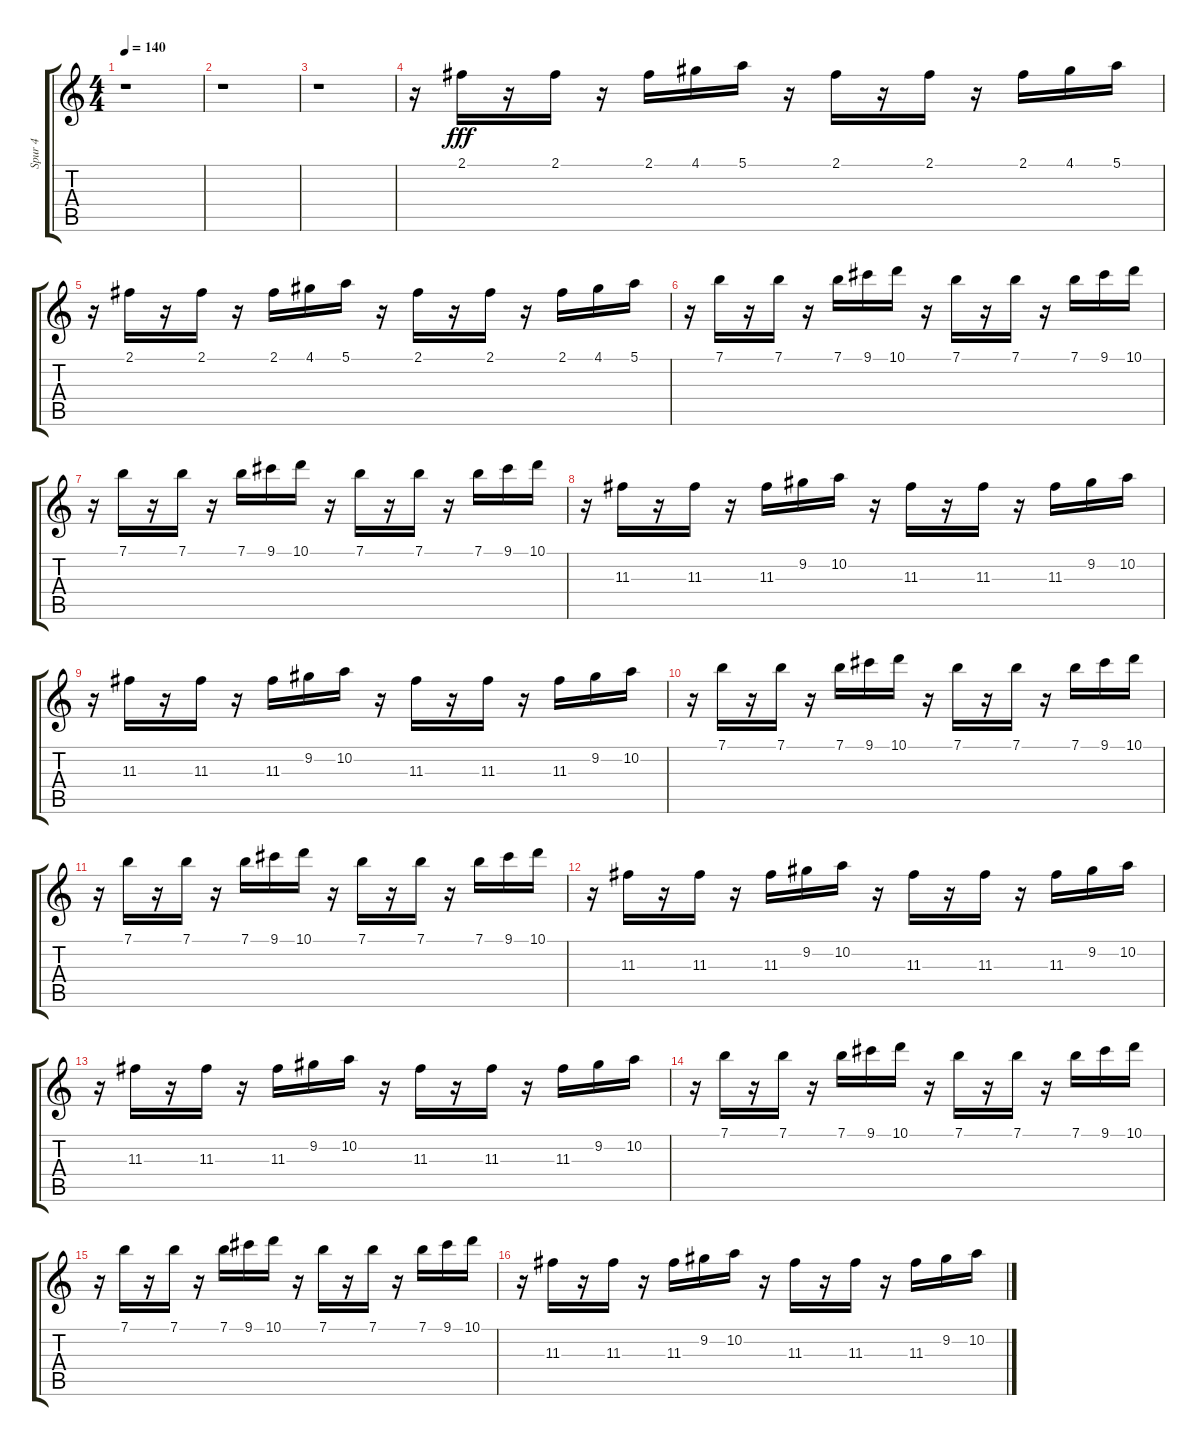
\track ("Spur 4" "Spur 4") {instrument distortionguitar}
\staff {score tabs}
\tuning (E4 B3 G3 D3 A2 E2) {hide}
\ts (4 4)
\tempo 140
\clef g2
\ks c
r.1{dy fff instrument distortionguitar} |
r.1 |
r.1 |
r.16 2.1.16 r.16 2.1.16 r.16 2.1.16 4.1.16 5.1.16 r.16 2.1.16 r.16 2.1.16 r.16 2.1.16 4.1.16 5.1.16 |
r.16 2.1.16 r.16 2.1.16 r.16 2.1.16 4.1.16 5.1.16 r.16 2.1.16 r.16 2.1.16 r.16 2.1.16 4.1.16 5.1.16 |
r.16 7.1.16 r.16 7.1.16 r.16 7.1.16 9.1.16 10.1.16 r.16 7.1.16 r.16 7.1.16 r.16 7.1.16 9.1.16 10.1.16 |
r.16 7.1.16 r.16 7.1.16 r.16 7.1.16 9.1.16 10.1.16 r.16 7.1.16 r.16 7.1.16 r.16 7.1.16 9.1.16 10.1.16 |
r.16 11.3.16 r.16 11.3.16 r.16 11.3.16 9.2.16 10.2.16 r.16 11.3.16 r.16 11.3.16 r.16 11.3.16 9.2.16 10.2.16 |
r.16 11.3.16 r.16 11.3.16 r.16 11.3.16 9.2.16 10.2.16 r.16 11.3.16 r.16 11.3.16 r.16 11.3.16 9.2.16 10.2.16 |
r.16 7.1.16 r.16 7.1.16 r.16 7.1.16 9.1.16 10.1.16 r.16 7.1.16 r.16 7.1.16 r.16 7.1.16 9.1.16 10.1.16 |
r.16 7.1.16 r.16 7.1.16 r.16 7.1.16 9.1.16 10.1.16 r.16 7.1.16 r.16 7.1.16 r.16 7.1.16 9.1.16 10.1.16 |
r.16 11.3.16 r.16 11.3.16 r.16 11.3.16 9.2.16 10.2.16 r.16 11.3.16 r.16 11.3.16 r.16 11.3.16 9.2.16 10.2.16 |
r.16 11.3.16 r.16 11.3.16 r.16 11.3.16 9.2.16 10.2.16 r.16 11.3.16 r.16 11.3.16 r.16 11.3.16 9.2.16 10.2.16 |
r.16 7.1.16 r.16 7.1.16 r.16 7.1.16 9.1.16 10.1.16 r.16 7.1.16 r.16 7.1.16 r.16 7.1.16 9.1.16 10.1.16 |
r.16 7.1.16 r.16 7.1.16 r.16 7.1.16 9.1.16 10.1.16 r.16 7.1.16 r.16 7.1.16 r.16 7.1.16 9.1.16 10.1.16 |
r.16 11.3.16 r.16 11.3.16 r.16 11.3.16 9.2.16 10.2.16 r.16 11.3.16 r.16 11.3.16 r.16 11.3.16 9.2.16 10.2.16
